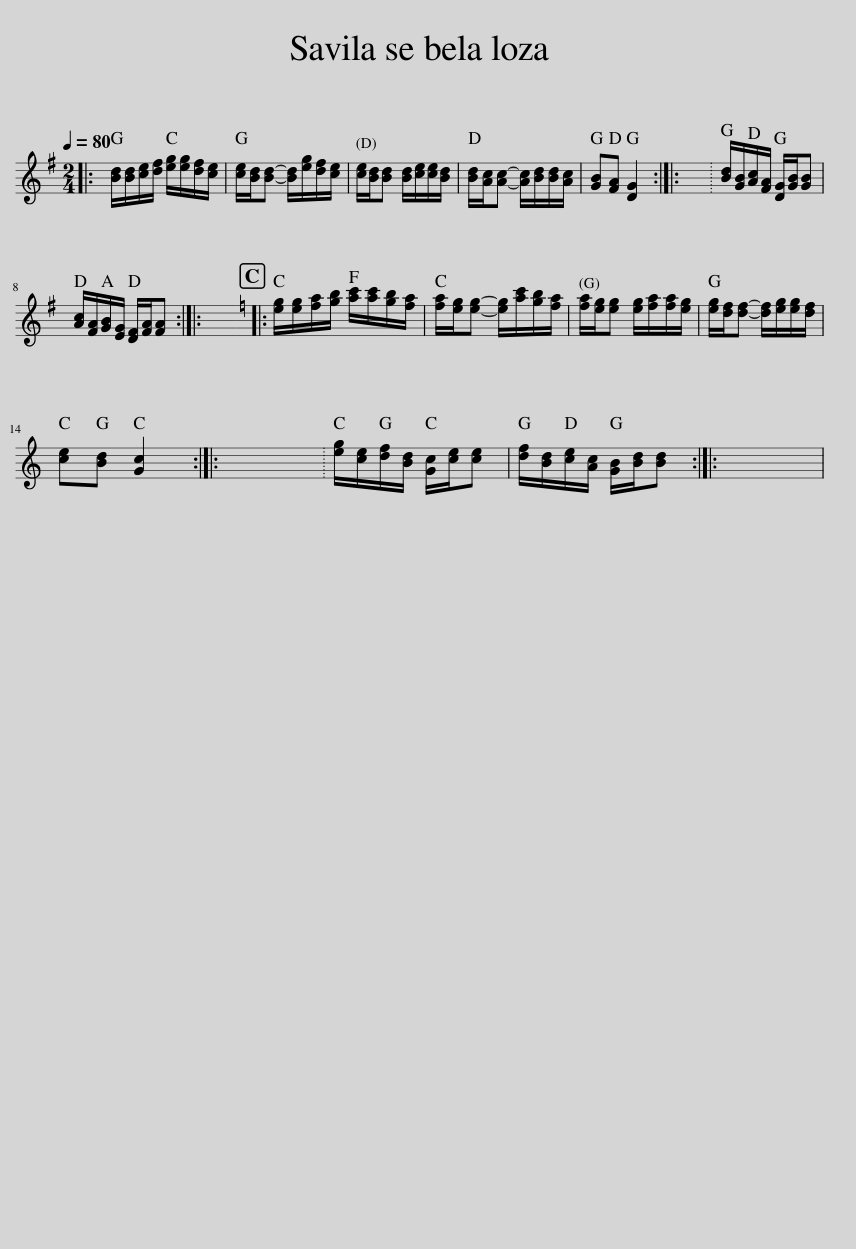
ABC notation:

X:1
L:1/8
Q:1/4=80
M:2/4
I:linebreak $
K:G
V:1 treble
V:1
|: [Bd]/[Bd]/[ce]/[df]/ [eg]/[eg]/[df]/[ce]/ | [ce]/[Bd]/[Bd]- [Bd]/[eg]/[df]/[ce]/ | [ce]/[Bd]/[Bd] [Bd]/[ce]/[ce]/[Bd]/ | [Bd]/[Ac]/[Ac]- [Ac]/[Bd]/[Bd]/[Ac]/ | [GB][FA] [DG]2 :: %5
 x4 | [Bd]/[GB]/[Ac]/[FA]/ [DG]/[GB]/[GB] |$ [Ac]/[FA]/[GB]/[EG]/ [DF]/[FA]/[FA] :: x4 |:[K:C] [eg]/[eg]/[fa]/[gb]/ [ac']/[ac']/[gb]/[fa]/ | %10
 [fa]/[eg]/[eg]- [eg]/[ac']/[gb]/[fa]/ | [fa]/[eg]/[eg] [eg]/[fa]/[fa]/[eg]/ | [eg]/[df]/[df]- [df]/[eg]/[eg]/[df]/ |$ [ce][Bd] [Gc]2 :: x4 | %15
 [eg]/[ce]/[df]/[Bd]/ [Gc]/[ce]/[ce] | [df]/[Bd]/[ce]/[Ac]/ [GB]/[Bd]/[Bd] :: x4 | %18
